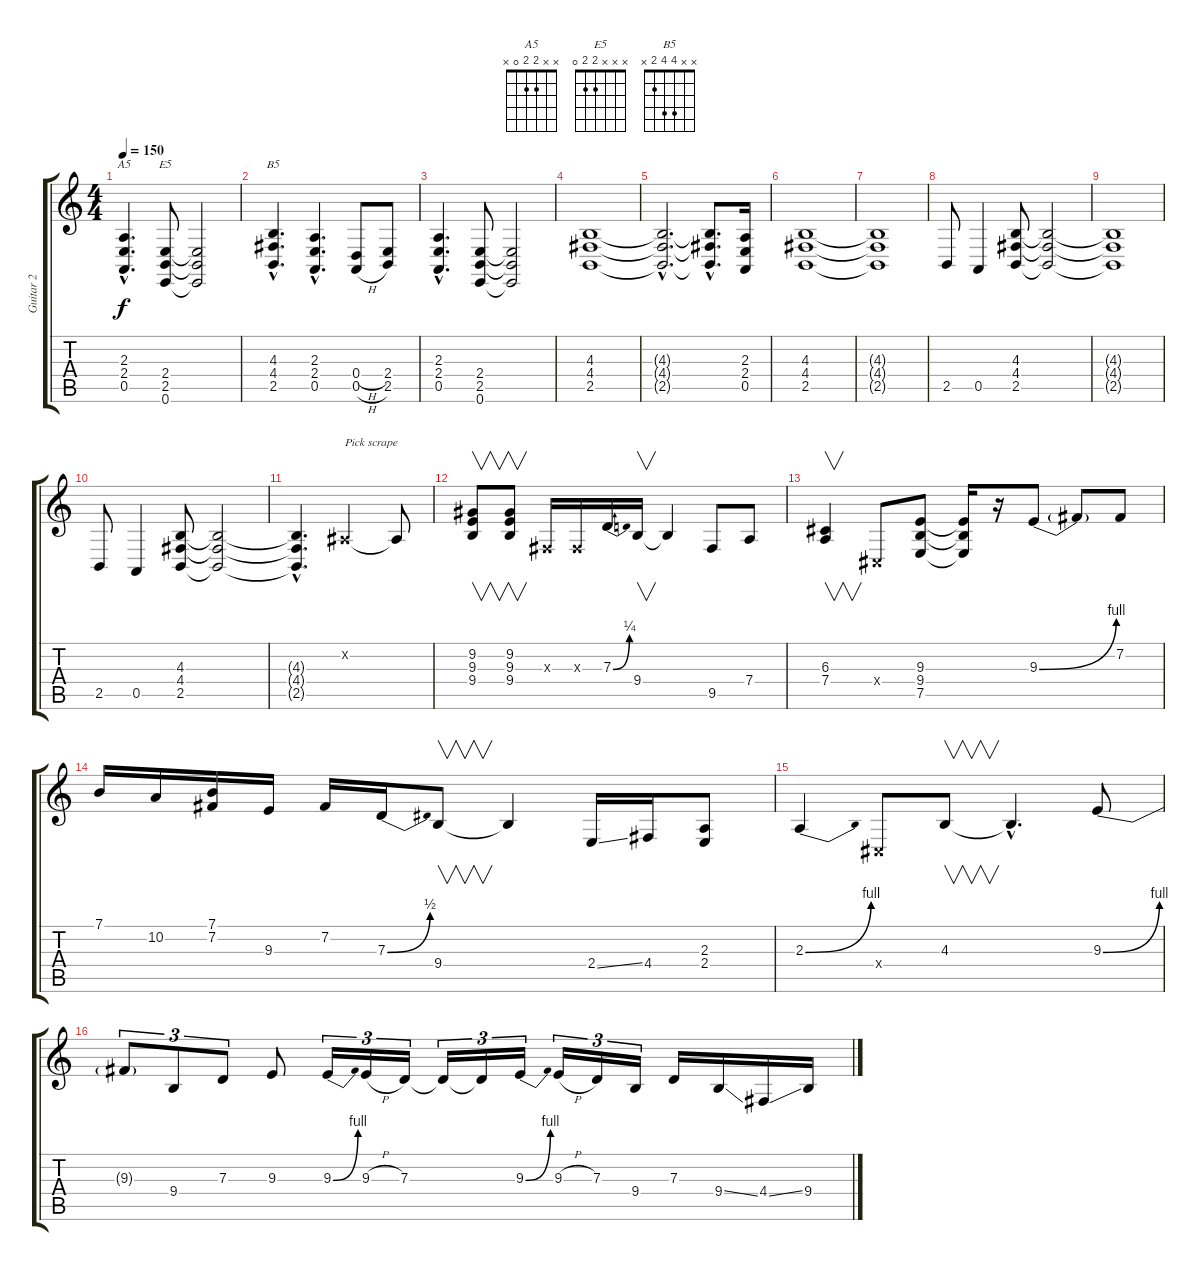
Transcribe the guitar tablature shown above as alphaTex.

\track ("Guitar 2" "Guitar 2") {instrument synthbrass1}
\staff {score tabs}
\tuning (E4 B3 G3 D3 A2 E2) {hide}
\chord ("A5" x x 2 2 0 x)
\chord ("E5" x x x 2 2 0)
\chord ("B5" x x 4 4 2 x)
\ts (4 4)
\tempo 150
\clef g2
\ks c
(2.3{hac} 2.4{hac} 0.5{hac}).4{d ch "A5" dy f} (2.4 2.5 0.6).8{ch "E5"} (2.4{t} 2.5{t} 0.6{t}).2 |
(4.3{hac} 4.4{hac} 2.5{hac}).4{d ch "B5"} (2.3{hac} 2.4{hac} 0.5{hac}).4{d} (0.4{h} 0.5{h}).8 (2.4 2.5).8 |
(2.3{hac} 2.4{hac} 0.5{hac}).4{d} (2.4 2.5 0.6).8 (2.4{t} 2.5{t} 0.6{t}).2 |
(4.3 4.4 2.5).1 |
(4.3{hac t} 4.4{hac t} 2.5{hac t}).2{d} (4.3{hac t} 4.4{hac t} 2.5{hac t}).8{d} (2.3 2.4 0.5).16 |
(4.3 4.4 2.5).1 |
(4.3{t} 4.4{t} 2.5{t}).1 |
2.5.8 0.5.4 (4.3 4.4 2.5).8 (4.3{t} 4.4{t} 2.5{t}).2 |
(4.3{t} 4.4{t} 2.5{t}).1 |
2.5.8 0.5.4 (4.3 4.4 2.5).8 (4.3{t} 4.4{t} 2.5{t}).2 |
(4.3{hac t} 4.4{hac t} 2.5{hac t}).4{d} -1.2{x}.2{txt "Pick scrape"} -1.2{t}.8 |
(9.2 9.3 9.4).8{v} (9.2 9.3 9.4).8{v} -1.3{x}.16 -1.3{x}.16 7.3{be (bend 0 0 60 1)}.16 9.4.16{v} 9.4{t}.4 9.5.8 7.4.8 |
(6.3 7.4).4{v} -1.4{x}.8 (9.3 9.4 7.5).8 (9.3{t} 9.4{t} 7.5{t}).16 r.16 9.3{be (bend 0 0 60 4)}.8 9.3{t}.8 7.2.8 |
7.1.16 10.2.16 (7.1 7.2).16 9.3.16 7.2.16 7.3{be (bend 0 0 60 2)}.16 9.4.8{v} 9.4{t}.4 2.4{ss}.16 4.4.16 (2.3 2.4).8 |
2.3{be (bend 0 0 60 4)}.4 -1.4{x}.8 4.3.8{v} 4.3{hac t}.4{d} 9.3{be (bend 0 0 60 4)}.8 |
9.3{t}.8{tu (3 2)} 9.4.8{tu (3 2)} 7.3.8{tu (3 2)} 9.3.8 9.3{be (bend 0 0 60 4)}.16{tu (3 2)} 9.3{h}.16{tu (3 2)} 7.3.16{tu (3 2)} 7.3{t}.16{tu (3 2)} 7.3{t}.16{tu (3 2)} 9.3{be (bend 0 0 60 4)}.16{tu (3 2)} 9.3{h}.16{tu (3 2)} 7.3.16{tu (3 2)} 9.4.16{tu (3 2)} 7.3.16 9.4{ss}.16 4.4{ss}.16 9.4.16
